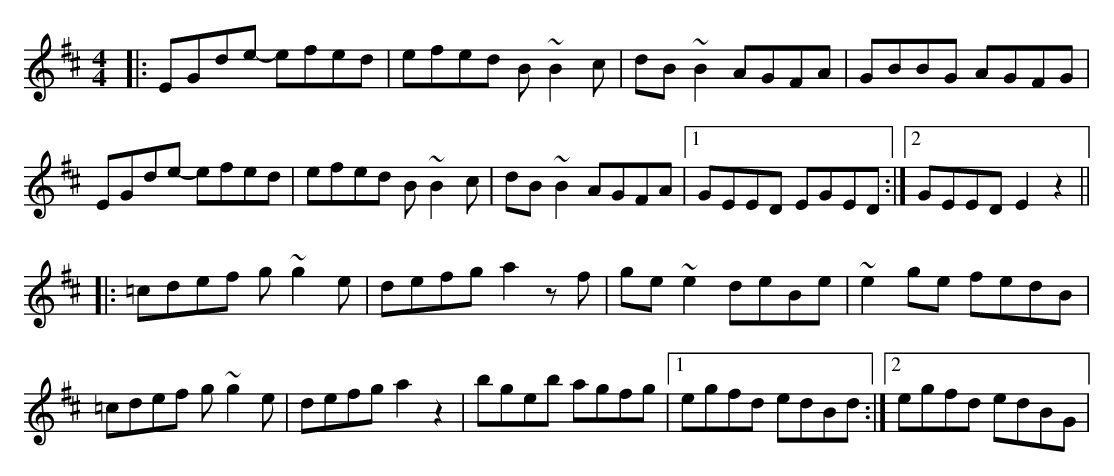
X:1
M:4/4
K:Edor
|:EGde- efed|efed B~B2c|dB~B2 AGFA|GBBG AGFG|
EGde- efed|efed B~B2c|dB~B2 AGFA|1 GEED EGED:|2 GEED E2z2||
|:=cdef g~g2e|defg a2zf|ge~e2 deBe|~e2ge fedB|
=cdef g~g2e|defg a2z2|bgeb agfg|1 egfd edBd:|2 egfd edBG|
